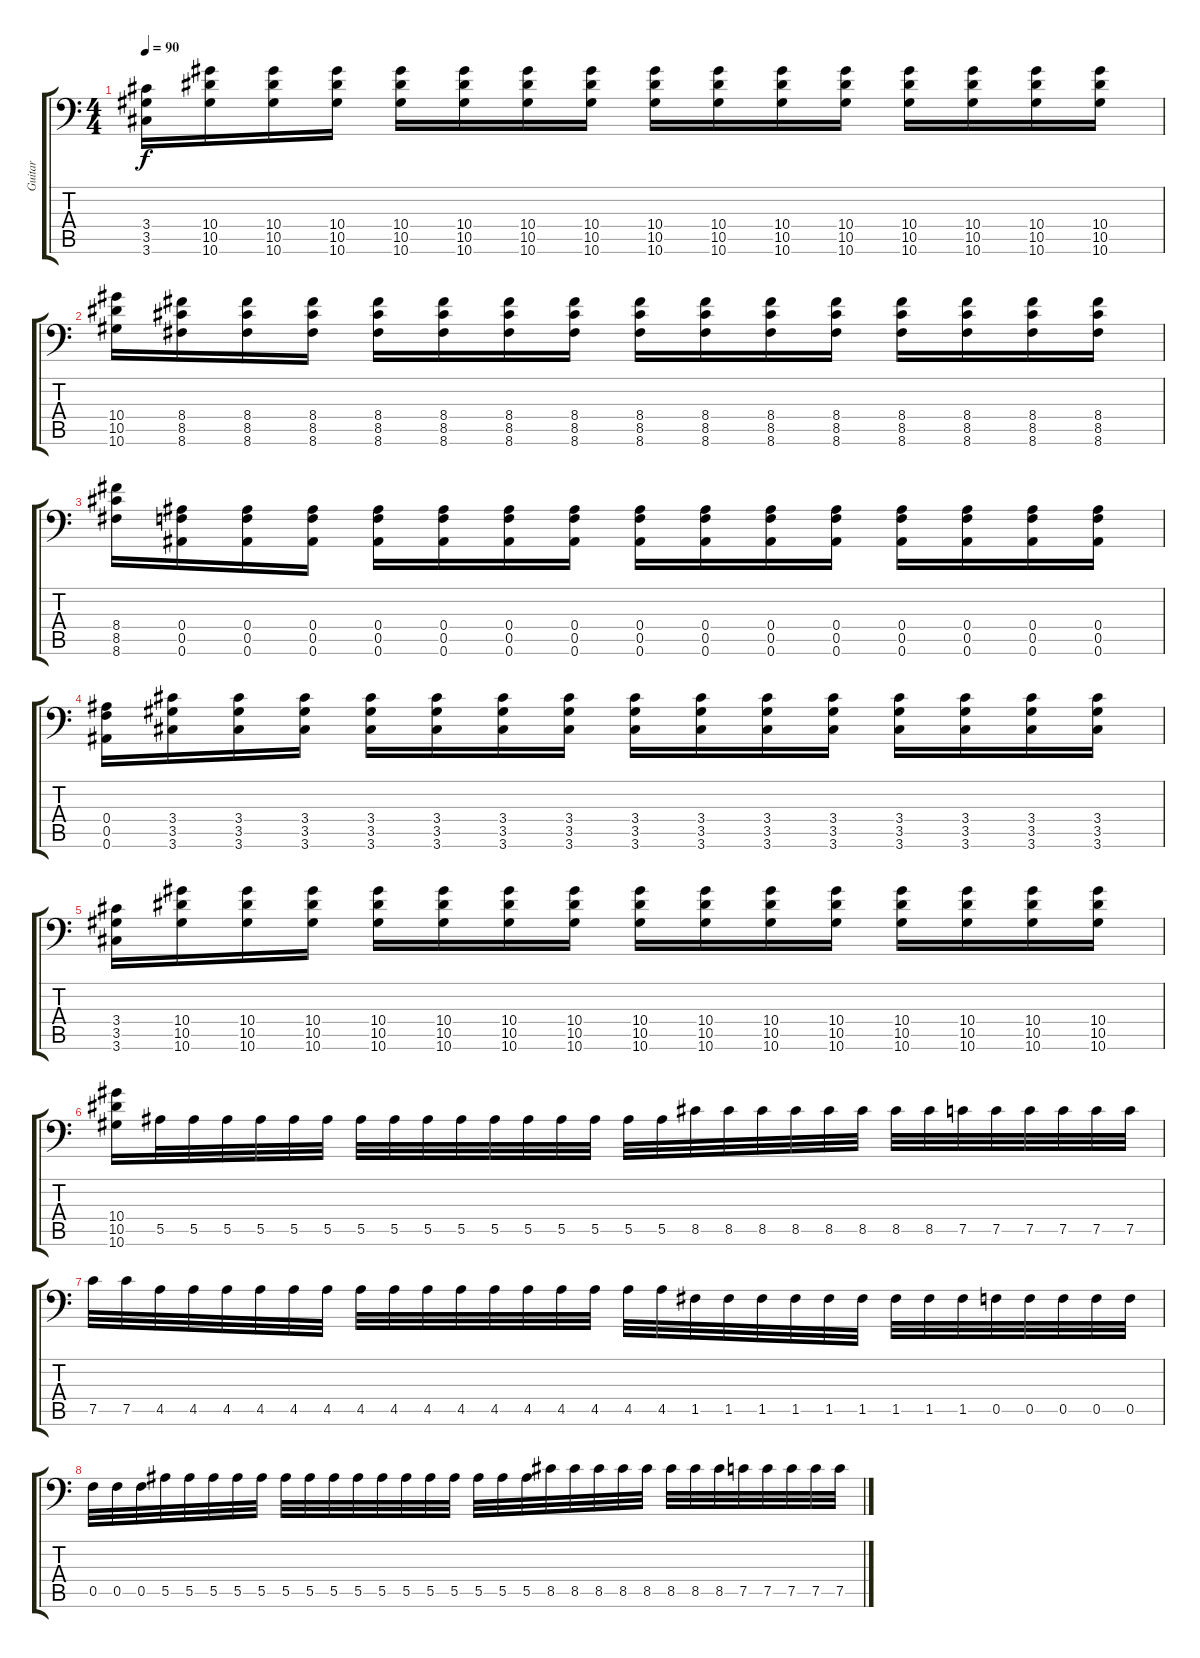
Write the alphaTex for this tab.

\track ("Guitar" "Guitar") {instrument distortionguitar}
\staff {score tabs}
\tuning (C4 G3 Eb3 Bb2 F2 Bb1) {hide}
\ts (4 4)
\tempo 90
\clef f4
\ks c
(3.4 3.5 3.6).16{dy f} (10.4 10.5 10.6).16 (10.4 10.5 10.6).16 (10.4 10.5 10.6).16 (10.4 10.5 10.6).16 (10.4 10.5 10.6).16 (10.4 10.5 10.6).16 (10.4 10.5 10.6).16 (10.4 10.5 10.6).16 (10.4 10.5 10.6).16 (10.4 10.5 10.6).16 (10.4 10.5 10.6).16 (10.4 10.5 10.6).16 (10.4 10.5 10.6).16 (10.4 10.5 10.6).16 (10.4 10.5 10.6).16 |
(10.4 10.5 10.6).16 (8.4 8.5 8.6).16 (8.4 8.5 8.6).16 (8.4 8.5 8.6).16 (8.4 8.5 8.6).16 (8.4 8.5 8.6).16 (8.4 8.5 8.6).16 (8.4 8.5 8.6).16 (8.4 8.5 8.6).16 (8.4 8.5 8.6).16 (8.4 8.5 8.6).16 (8.4 8.5 8.6).16 (8.4 8.5 8.6).16 (8.4 8.5 8.6).16 (8.4 8.5 8.6).16 (8.4 8.5 8.6).16 |
(8.4 8.5 8.6).16 (0.4 0.5 0.6).16 (0.4 0.5 0.6).16 (0.4 0.5 0.6).16 (0.4 0.5 0.6).16 (0.4 0.5 0.6).16 (0.4 0.5 0.6).16 (0.4 0.5 0.6).16 (0.4 0.5 0.6).16 (0.4 0.5 0.6).16 (0.4 0.5 0.6).16 (0.4 0.5 0.6).16 (0.4 0.5 0.6).16 (0.4 0.5 0.6).16 (0.4 0.5 0.6).16 (0.4 0.5 0.6).16 |
(0.4 0.5 0.6).16 (3.4 3.5 3.6).16 (3.4 3.5 3.6).16 (3.4 3.5 3.6).16 (3.4 3.5 3.6).16 (3.4 3.5 3.6).16 (3.4 3.5 3.6).16 (3.4 3.5 3.6).16 (3.4 3.5 3.6).16 (3.4 3.5 3.6).16 (3.4 3.5 3.6).16 (3.4 3.5 3.6).16 (3.4 3.5 3.6).16 (3.4 3.5 3.6).16 (3.4 3.5 3.6).16 (3.4 3.5 3.6).16 |
(3.4 3.5 3.6).16 (10.4 10.5 10.6).16 (10.4 10.5 10.6).16 (10.4 10.5 10.6).16 (10.4 10.5 10.6).16 (10.4 10.5 10.6).16 (10.4 10.5 10.6).16 (10.4 10.5 10.6).16 (10.4 10.5 10.6).16 (10.4 10.5 10.6).16 (10.4 10.5 10.6).16 (10.4 10.5 10.6).16 (10.4 10.5 10.6).16 (10.4 10.5 10.6).16 (10.4 10.5 10.6).16 (10.4 10.5 10.6).16 |
(10.4 10.5 10.6).16 5.5.32 5.5.32 5.5.32 5.5.32 5.5.32 5.5.32 5.5.32 5.5.32 5.5.32 5.5.32 5.5.32 5.5.32 5.5.32 5.5.32 5.5.32 5.5.32 8.5.32 8.5.32 8.5.32 8.5.32 8.5.32 8.5.32 8.5.32 8.5.32 7.5.32 7.5.32 7.5.32 7.5.32 7.5.32 7.5.32 |
7.5.32 7.5.32 4.5.32 4.5.32 4.5.32 4.5.32 4.5.32 4.5.32 4.5.32 4.5.32 4.5.32 4.5.32 4.5.32 4.5.32 4.5.32 4.5.32 4.5.32 4.5.32 1.5.32 1.5.32 1.5.32 1.5.32 1.5.32 1.5.32 1.5.32 1.5.32 1.5.32 0.5.32 0.5.32 0.5.32 0.5.32 0.5.32 |
0.5.32 0.5.32 0.5.32 5.5.32 5.5.32 5.5.32 5.5.32 5.5.32 5.5.32 5.5.32 5.5.32 5.5.32 5.5.32 5.5.32 5.5.32 5.5.32 5.5.32 5.5.32 5.5.32 8.5.32 8.5.32 8.5.32 8.5.32 8.5.32 8.5.32 8.5.32 8.5.32 7.5.32 7.5.32 7.5.32 7.5.32 7.5.32
